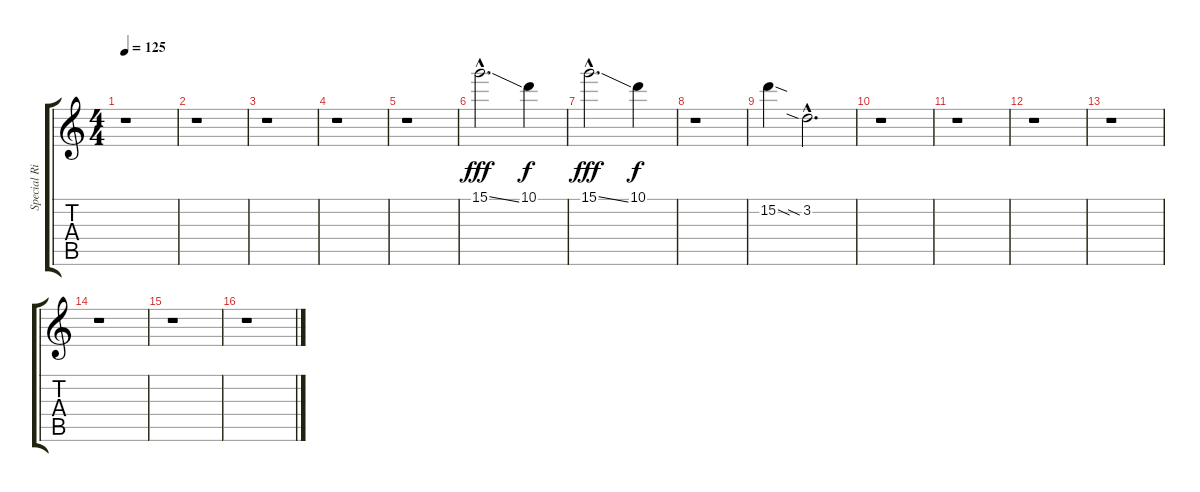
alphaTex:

\track ("Special Riffs" "Special Ri") {instrument distortionguitar}
\staff {score tabs}
\tuning (E4 B3 G3 D3 A2 E2) {hide}
\ts (4 4)
\tempo 125
\clef g2
\ks c
r.1{dy fff instrument distortionguitar} |
r.1 |
r.1 |
r.1 |
r.1 |
15.1{ss hac}.2{d} 10.1.4{dy f} |
15.1{ss hac}.2{d dy fff} 10.1.4{dy f} |
r.1 |
15.2{sod}.4 3.2{sia hac}.2{d} |
r.1 |
r.1 |
r.1 |
r.1 |
r.1 |
r.1 |
r.1
